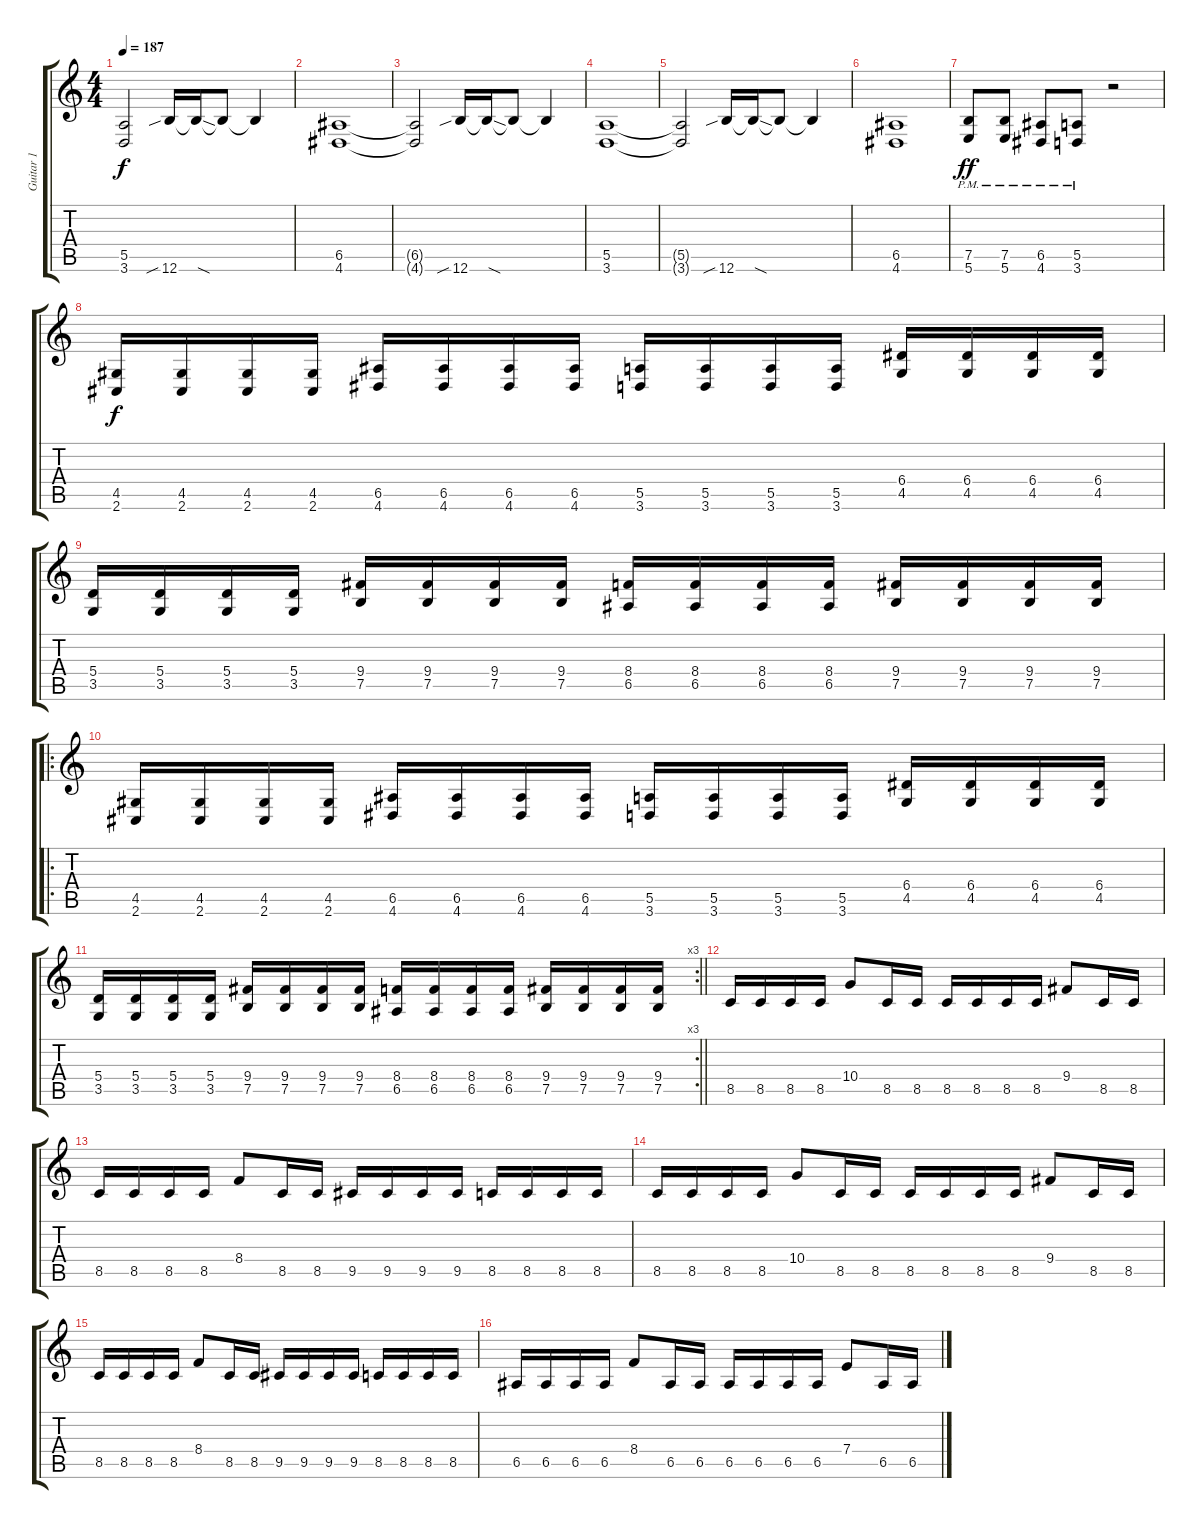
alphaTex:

\track ("Guitar 1" "Guitar 1") {instrument distortionguitar}
\staff {score tabs}
\tuning (B3 Gb3 D3 A2 E2 B1) {hide}
\ts (4 4)
\tempo 187
\clef g2
\ks c
(5.5{t} 3.6{t}).2{dy f} 12.6{sib}.16 12.6{sod t}.16 12.6{t}.8 12.6{t}.4 |
(6.5 4.6).1 |
(6.5{t} 4.6{t}).2 12.6{sib}.16 12.6{sod t}.16 12.6{t}.8 12.6{t}.4 |
(5.5 3.6).1 |
(5.5{t} 3.6{t}).2 12.6{sib}.16 12.6{sod t}.16 12.6{t}.8 12.6{t}.4 |
(6.5 4.6).1 |
(7.5{pm} 5.6{pm}).8{dy ff} (7.5{pm} 5.6{pm}).8 (6.5{pm} 4.6{pm}).8 (5.5{pm} 3.6{pm}).8 r.2 |
(4.5 2.6).16{dy f} (4.5 2.6).16 (4.5 2.6).16 (4.5 2.6).16 (6.5 4.6).16 (6.5 4.6).16 (6.5 4.6).16 (6.5 4.6).16 (5.5 3.6).16 (5.5 3.6).16 (5.5 3.6).16 (5.5 3.6).16 (6.4 4.5).16 (6.4 4.5).16 (6.4 4.5).16 (6.4 4.5).16 |
(5.4 3.5).16 (5.4 3.5).16 (5.4 3.5).16 (5.4 3.5).16 (9.4 7.5).16 (9.4 7.5).16 (9.4 7.5).16 (9.4 7.5).16 (8.4 6.5).16 (8.4 6.5).16 (8.4 6.5).16 (8.4 6.5).16 (9.4 7.5).16 (9.4 7.5).16 (9.4 7.5).16 (9.4 7.5).16 |
\ro
(4.5 2.6).16 (4.5 2.6).16 (4.5 2.6).16 (4.5 2.6).16 (6.5 4.6).16 (6.5 4.6).16 (6.5 4.6).16 (6.5 4.6).16 (5.5 3.6).16 (5.5 3.6).16 (5.5 3.6).16 (5.5 3.6).16 (6.4 4.5).16 (6.4 4.5).16 (6.4 4.5).16 (6.4 4.5).16 |
\rc 3
\barLineRight lightlight
(5.4 3.5).16 (5.4 3.5).16 (5.4 3.5).16 (5.4 3.5).16 (9.4 7.5).16 (9.4 7.5).16 (9.4 7.5).16 (9.4 7.5).16 (8.4 6.5).16 (8.4 6.5).16 (8.4 6.5).16 (8.4 6.5).16 (9.4 7.5).16 (9.4 7.5).16 (9.4 7.5).16 (9.4 7.5).16 |
8.5.16 8.5.16 8.5.16 8.5.16 10.4.8 8.5.16 8.5.16 8.5.16 8.5.16 8.5.16 8.5.16 9.4.8 8.5.16 8.5.16 |
8.5.16 8.5.16 8.5.16 8.5.16 8.4.8 8.5.16 8.5.16 9.5.16 9.5.16 9.5.16 9.5.16 8.5.16 8.5.16 8.5.16 8.5.16 |
8.5.16 8.5.16 8.5.16 8.5.16 10.4.8 8.5.16 8.5.16 8.5.16 8.5.16 8.5.16 8.5.16 9.4.8 8.5.16 8.5.16 |
8.5.16 8.5.16 8.5.16 8.5.16 8.4.8 8.5.16 8.5.16 9.5.16 9.5.16 9.5.16 9.5.16 8.5.16 8.5.16 8.5.16 8.5.16 |
6.5.16 6.5.16 6.5.16 6.5.16 8.4.8 6.5.16 6.5.16 6.5.16 6.5.16 6.5.16 6.5.16 7.4.8 6.5.16 6.5.16
